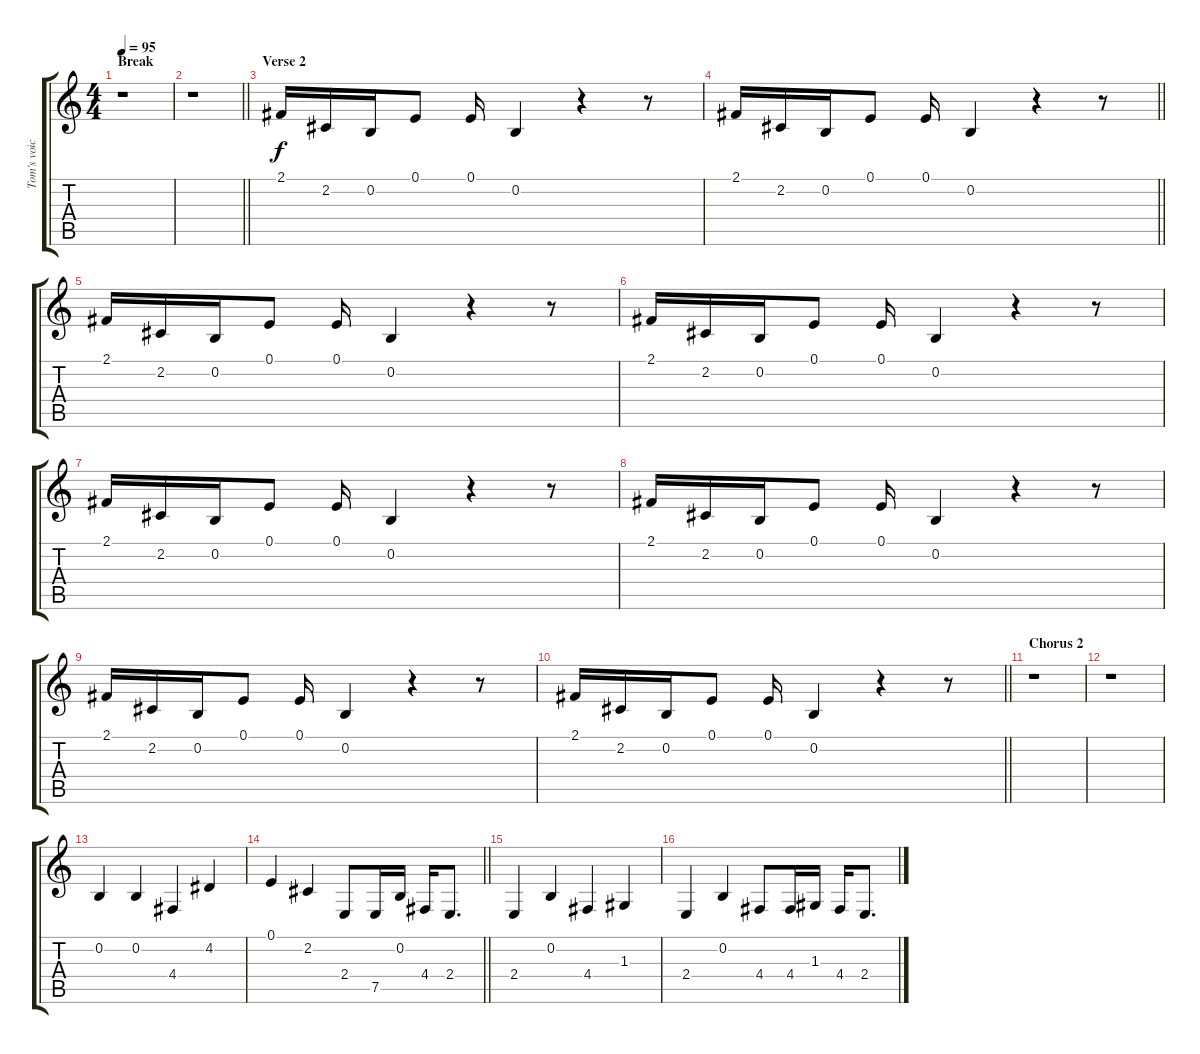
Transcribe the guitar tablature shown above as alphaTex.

\track ("Tom's voice" "Tom's voic") {instrument lead1square}
\staff {score tabs}
\tuning (E4 B3 G3 D3 A2 E2) {hide}
\ts (4 4)
\section ("" "Break")
\tempo 95
\clef g2
\ks c
r.1{dy f} |
\barLineRight lightlight
r.1 |
\section ("" "Verse 2")
2.1.16 2.2.16 0.2.16 0.1.8 0.1.16 0.2.4 r.4 r.8 |
\barLineRight lightlight
2.1.16 2.2.16 0.2.16 0.1.8 0.1.16 0.2.4 r.4 r.8 |
2.1.16 2.2.16 0.2.16 0.1.8 0.1.16 0.2.4 r.4 r.8 |
2.1.16 2.2.16 0.2.16 0.1.8 0.1.16 0.2.4 r.4 r.8 |
2.1.16 2.2.16 0.2.16 0.1.8 0.1.16 0.2.4 r.4 r.8 |
2.1.16 2.2.16 0.2.16 0.1.8 0.1.16 0.2.4 r.4 r.8 |
2.1.16 2.2.16 0.2.16 0.1.8 0.1.16 0.2.4 r.4 r.8 |
\barLineRight lightlight
2.1.16 2.2.16 0.2.16 0.1.8 0.1.16 0.2.4 r.4 r.8 |
\section ("" "Chorus 2")
r.1 |
r.1 |
0.2.4 0.2.4 4.4.4 4.2.4 |
\barLineRight lightlight
0.1.4 2.2.4 2.4.8 7.5.16 0.2.16 4.4.16 2.4.8{d} |
2.4.4 0.2.4 4.4.4 1.3.4 |
2.4.4 0.2.4 4.4.8 4.4.16 1.3.16 4.4.16 2.4.8{d}
